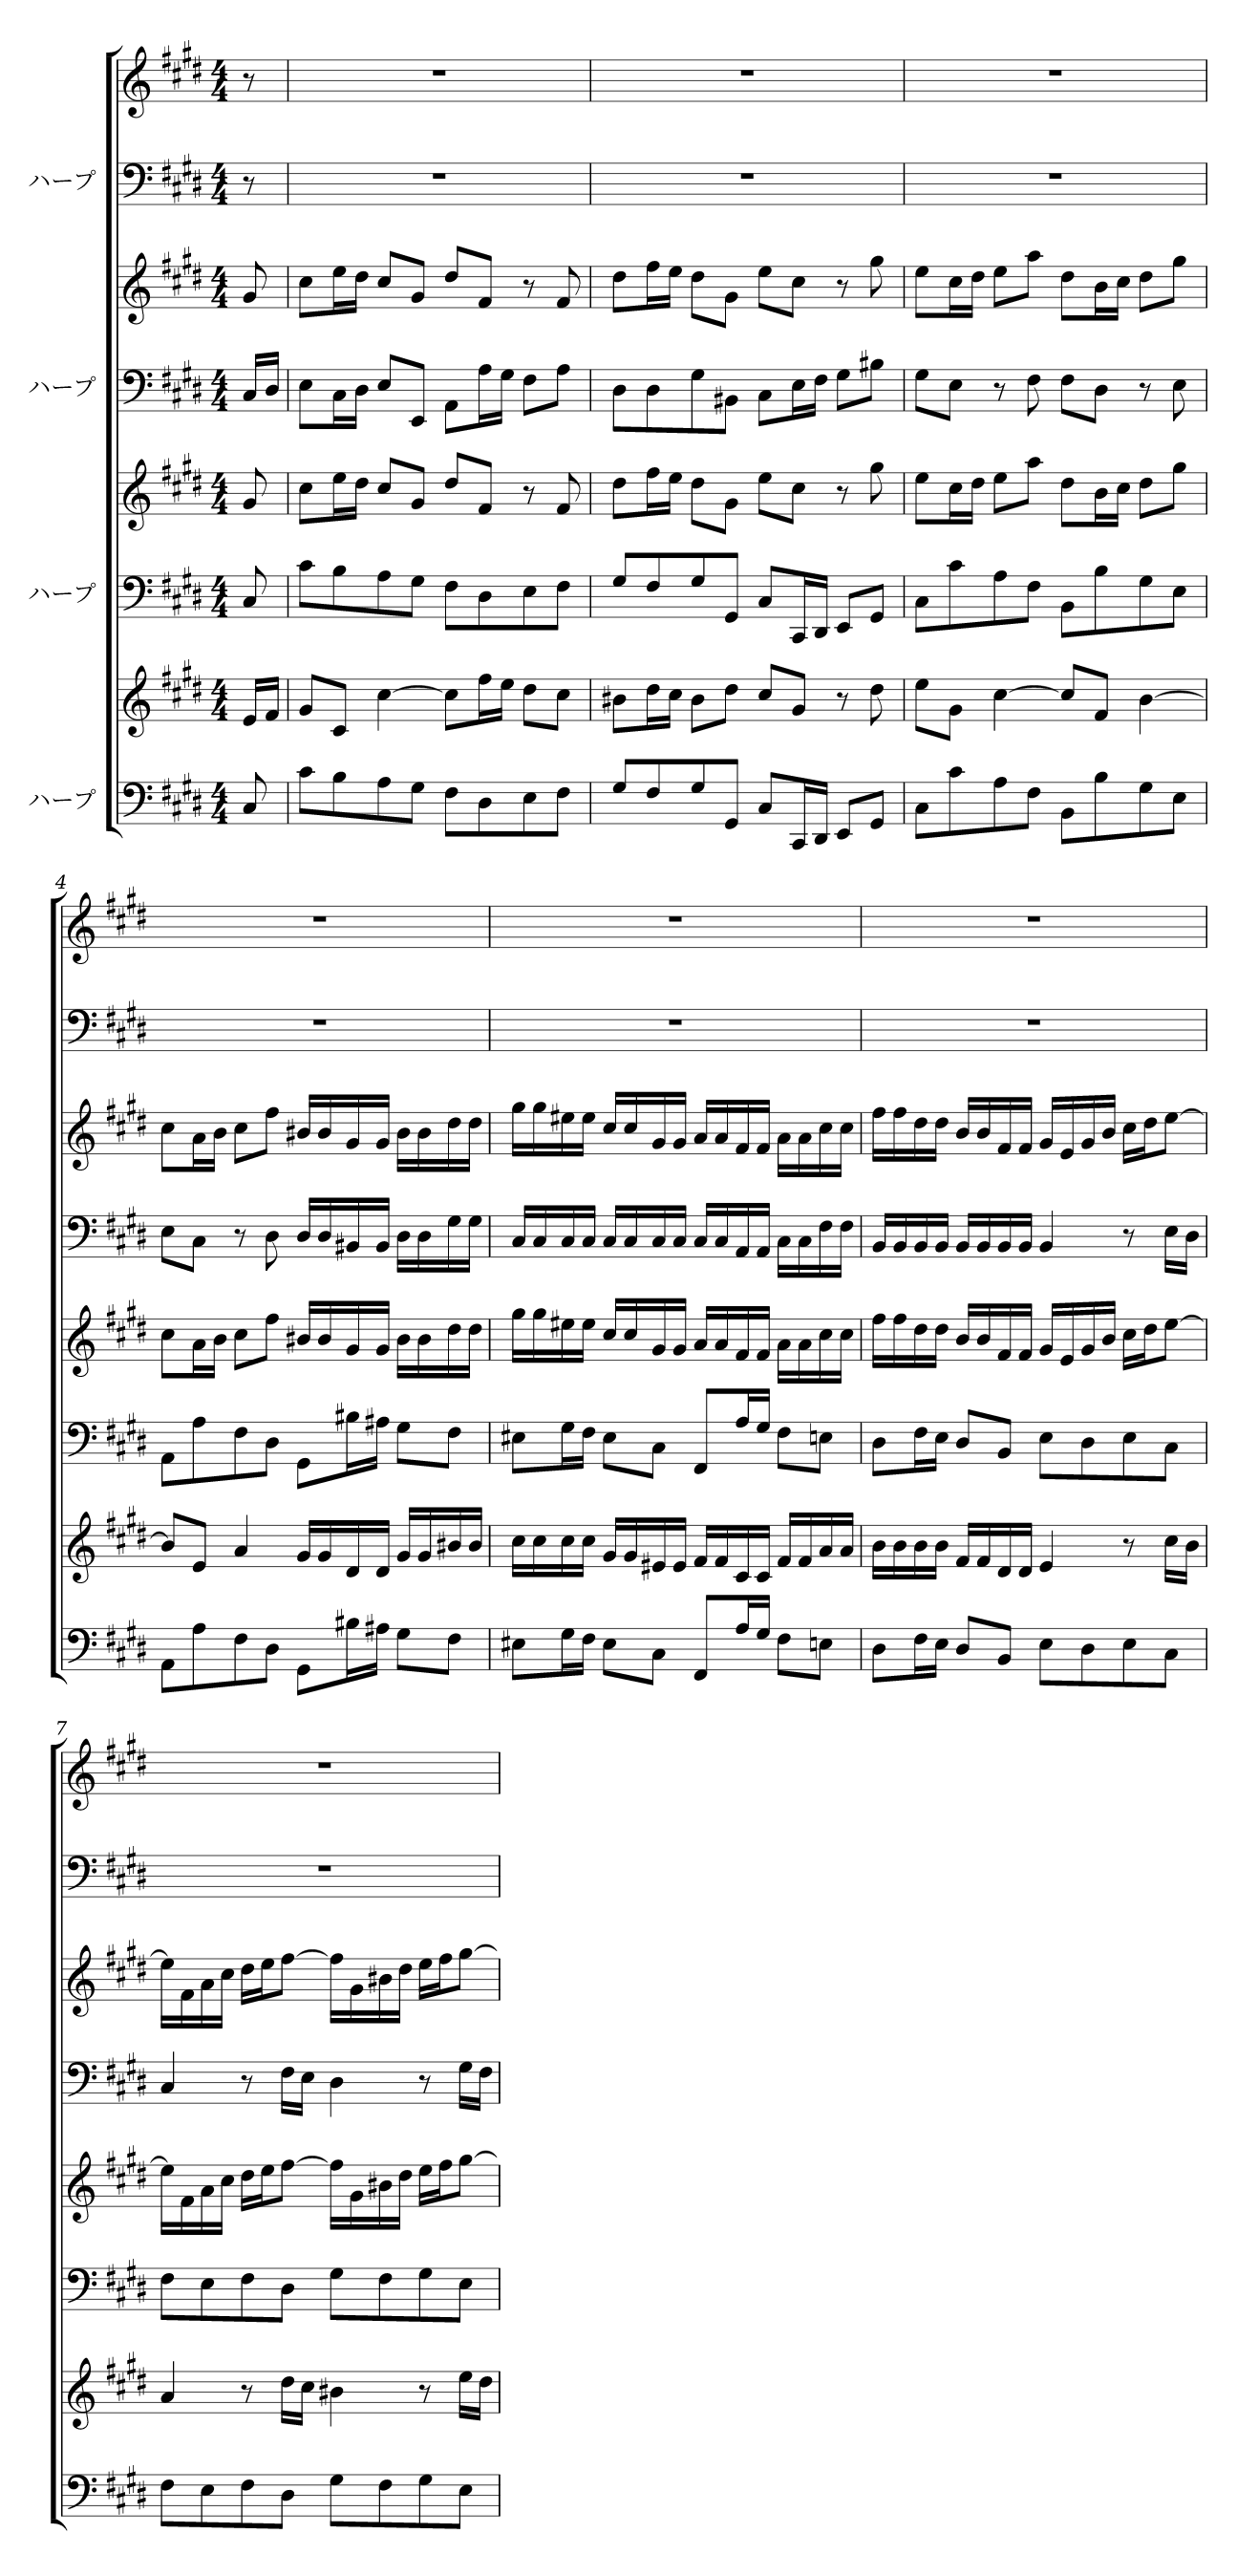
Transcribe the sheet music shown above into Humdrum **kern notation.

**kern	**kern	**kern	**kern	**kern	**kern	**kern	**kern
*part4	*part4	*part3	*part3	*part2	*part2	*part1	*part1
*staff8	*staff7	*staff6	*staff5	*staff4	*staff3	*staff2	*staff1
*I"ハープ	*	*I"ハープ	*	*I"ハープ	*	*I"ハープ	*
*clefF4	*clefG2	*clefF4	*clefG2	*clefF4	*clefG2	*clefF4	*clefG2
*k[f#c#g#d#]	*k[f#c#g#d#]	*k[f#c#g#d#]	*k[f#c#g#d#]	*k[f#c#g#d#]	*k[f#c#g#d#]	*k[f#c#g#d#]	*k[f#c#g#d#]
*M4/4	*M4/4	*M4/4	*M4/4	*M4/4	*M4/4	*M4/4	*M4/4
=	=	=	=	=	=	=	=
8C#/	16e/LL	8C#/	8g#/	16C#/LL	8g#/	8r	8r
.	16f#/JJ	.	.	16D#/JJ	.	.	.
=1	=1	=1	=1	=1	=1	=1	=1
8c#\L	8g#/L	8c#\L	8cc#\L	8E\L	8cc#\L	1r	1r
8B\	8c#/J	8B\	16ee\L	16C#\L	16ee\L	.	.
.	.	.	16dd#\JJ	16D#\JJ	16dd#\JJ	.	.
8A\	[4cc#\	8A\	8cc#/L	8E/L	8cc#/L	.	.
8G#\J	.	8G#\J	8g#/J	8EE/J	8g#/J	.	.
8F#\L	8cc#\L]	8F#\L	8dd#/L	8AA\L	8dd#/L	.	.
8D#\	16ff#\L	8D#\	8f#/J	16A\L	8f#/J	.	.
.	16ee\JJ	.	.	16G#\JJ	.	.	.
8E\	8dd#\L	8E\	8r	8F#\L	8r	.	.
8F#\J	8cc#\J	8F#\J	8f#/	8A\J	8f#/	.	.
=2	=2	=2	=2	=2	=2	=2	=2
8G#/L	8b#X\L	8G#/L	8dd#\L	8D#\L	8dd#\L	1r	1r
8F#/	16dd#\L	8F#/	16ff#\L	8D#\	16ff#\L	.	.
.	16cc#\JJ	.	16ee\JJ	.	16ee\JJ	.	.
8G#/	8b#\L	8G#/	8dd#\L	8G#\	8dd#\L	.	.
8GG#/J	8dd#\J	8GG#/J	8g#\J	8BB#X\J	8g#\J	.	.
8C#/L	8cc#/L	8C#/L	8ee\L	8C#\L	8ee\L	.	.
16CC#/L	8g#/J	16CC#/L	8cc#\J	16E\L	8cc#\J	.	.
16DD#/JJ	.	16DD#/JJ	.	16F#\JJ	.	.	.
8EE/L	8r	8EE/L	8r	8G#\L	8r	.	.
8GG#/J	8dd#\	8GG#/J	8gg#\	8B#X\J	8gg#\	.	.
=3	=3	=3	=3	=3	=3	=3	=3
8C#\L	8ee\L	8C#\L	8ee\L	8G#\L	8ee\L	1r	1r
8c#\	8g#\J	8c#\	16cc#\L	8E\J	16cc#\L	.	.
.	.	.	16dd#\JJ	.	16dd#\JJ	.	.
8A\	[4cc#\	8A\	8ee\L	8r	8ee\L	.	.
8F#\J	.	8F#\J	8aa\J	8F#\	8aa\J	.	.
8BB\L	8cc#/L]	8BB\L	8dd#\L	8F#\L	8dd#\L	.	.
8B\	8f#/J	8B\	16b\L	8D#\J	16b\L	.	.
.	.	.	16cc#\JJ	.	16cc#\JJ	.	.
8G#\	[4b\	8G#\	8dd#\L	8r	8dd#\L	.	.
8E\J	.	8E\J	8gg#\J	8E\	8gg#\J	.	.
!!LO:PB:g=z
=4	=4	=4	=4	=4	=4	=4	=4
8AA\L	8b/L]	8AA\L	8cc#\L	8E\L	8cc#\L	1r	1r
8A\	8e/J	8A\	16a\L	8C#\J	16a\L	.	.
.	.	.	16b\JJ	.	16b\JJ	.	.
8F#\	4a/	8F#\	8cc#\L	8r	8cc#\L	.	.
8D#\J	.	8D#\J	8ff#\J	8D#\	8ff#\J	.	.
8GG#\L	16g#/LL	8GG#\L	16b#X/LL	16D#/LL	16b#X/LL	.	.
.	16g#/	.	16b#/	16D#/	16b#/	.	.
16B#X\L	16d#/	16B#X\L	16g#/	16BB#X/	16g#/	.	.
16A#X\JJ	16d#/JJ	16A#X\JJ	16g#/JJ	16BB#/JJ	16g#/JJ	.	.
8G#\L	16g#/LL	8G#\L	16b#\LL	16D#\LL	16b#\LL	.	.
.	16g#/	.	16b#\	16D#\	16b#\	.	.
8F#\J	16b#X/	8F#\J	16dd#\	16G#\	16dd#\	.	.
.	16b#/JJ	.	16dd#\JJ	16G#\JJ	16dd#\JJ	.	.
=5	=5	=5	=5	=5	=5	=5	=5
8E#X\L	16cc#\LL	8E#X\L	16gg#\LL	16C#/LL	16gg#\LL	1r	1r
.	16cc#\	.	16gg#\	16C#/	16gg#\	.	.
16G#\L	16cc#\	16G#\L	16ee#X\	16C#/	16ee#X\	.	.
16F#\JJ	16cc#\JJ	16F#\JJ	16ee#\JJ	16C#/JJ	16ee#\JJ	.	.
8E#\L	16g#/LL	8E#\L	16cc#/LL	16C#/LL	16cc#/LL	.	.
.	16g#/	.	16cc#/	16C#/	16cc#/	.	.
8C#\J	16e#X/	8C#\J	16g#/	16C#/	16g#/	.	.
.	16e#/JJ	.	16g#/JJ	16C#/JJ	16g#/JJ	.	.
8FF#/L	16f#/LL	8FF#/L	16a/LL	16C#/LL	16a/LL	.	.
.	16f#/	.	16a/	16C#/	16a/	.	.
16A/L	16c#/	16A/L	16f#/	16AA/	16f#/	.	.
16G#/JJ	16c#/JJ	16G#/JJ	16f#/JJ	16AA/JJ	16f#/JJ	.	.
8F#\L	16f#/LL	8F#\L	16a\LL	16C#\LL	16a\LL	.	.
.	16f#/	.	16a\	16C#\	16a\	.	.
8En\J	16a/	8En\J	16cc#\	16F#\	16cc#\	.	.
.	16a/JJ	.	16cc#\JJ	16F#\JJ	16cc#\JJ	.	.
!!LO:PB:g=z
=6	=6	=6	=6	=6	=6	=6	=6
8D#\L	16b\LL	8D#\L	16ff#\LL	16BB/LL	16ff#\LL	1r	1r
.	16b\	.	16ff#\	16BB/	16ff#\	.	.
16F#\L	16b\	16F#\L	16dd#\	16BB/	16dd#\	.	.
16E\JJ	16b\JJ	16E\JJ	16dd#\JJ	16BB/JJ	16dd#\JJ	.	.
8D#/L	16f#/LL	8D#/L	16b/LL	16BB/LL	16b/LL	.	.
.	16f#/	.	16b/	16BB/	16b/	.	.
8BB/J	16d#/	8BB/J	16f#/	16BB/	16f#/	.	.
.	16d#/JJ	.	16f#/JJ	16BB/JJ	16f#/JJ	.	.
8E\L	4e/	8E\L	16g#/LL	4BB/	16g#/LL	.	.
.	.	.	16e/	.	16e/	.	.
8D#\	.	8D#\	16g#/	.	16g#/	.	.
.	.	.	16b/JJ	.	16b/JJ	.	.
8E\	8r	8E\	16cc#\LL	8r	16cc#\LL	.	.
.	.	.	16dd#\J	.	16dd#\J	.	.
8C#\J	16cc#\LL	8C#\J	[8ee\J	16E\LL	[8ee\J	.	.
.	16b\JJ	.	.	16D#\JJ	.	.	.
=7	=7	=7	=7	=7	=7	=7	=7
8F#\L	4a/	8F#\L	16ee\LL]	4C#/	16ee\LL]	1r	1r
.	.	.	16f#\	.	16f#\	.	.
8E\	.	8E\	16a\	.	16a\	.	.
.	.	.	16cc#\JJ	.	16cc#\JJ	.	.
8F#\	8r	8F#\	16dd#\LL	8r	16dd#\LL	.	.
.	.	.	16ee\J	.	16ee\J	.	.
8D#\J	16dd#\LL	8D#\J	[8ff#\J	16F#\LL	[8ff#\J	.	.
.	16cc#\JJ	.	.	16E\JJ	.	.	.
8G#\L	4b#X\	8G#\L	16ff#\LL]	4D#\	16ff#\LL]	.	.
.	.	.	16g#\	.	16g#\	.	.
8F#\	.	8F#\	16b#X\	.	16b#X\	.	.
.	.	.	16dd#\JJ	.	16dd#\JJ	.	.
8G#\	8r	8G#\	16ee\LL	8r	16ee\LL	.	.
.	.	.	16ff#\J	.	16ff#\J	.	.
8E\J	16ee\LL	8E\J	[8gg#\J	16G#\LL	[8gg#\J	.	.
.	16dd#\JJ	.	.	16F#\JJ	.	.	.
=	=	=	=	=	=	=	=
*-	*-	*-	*-	*-	*-	*-	*-
